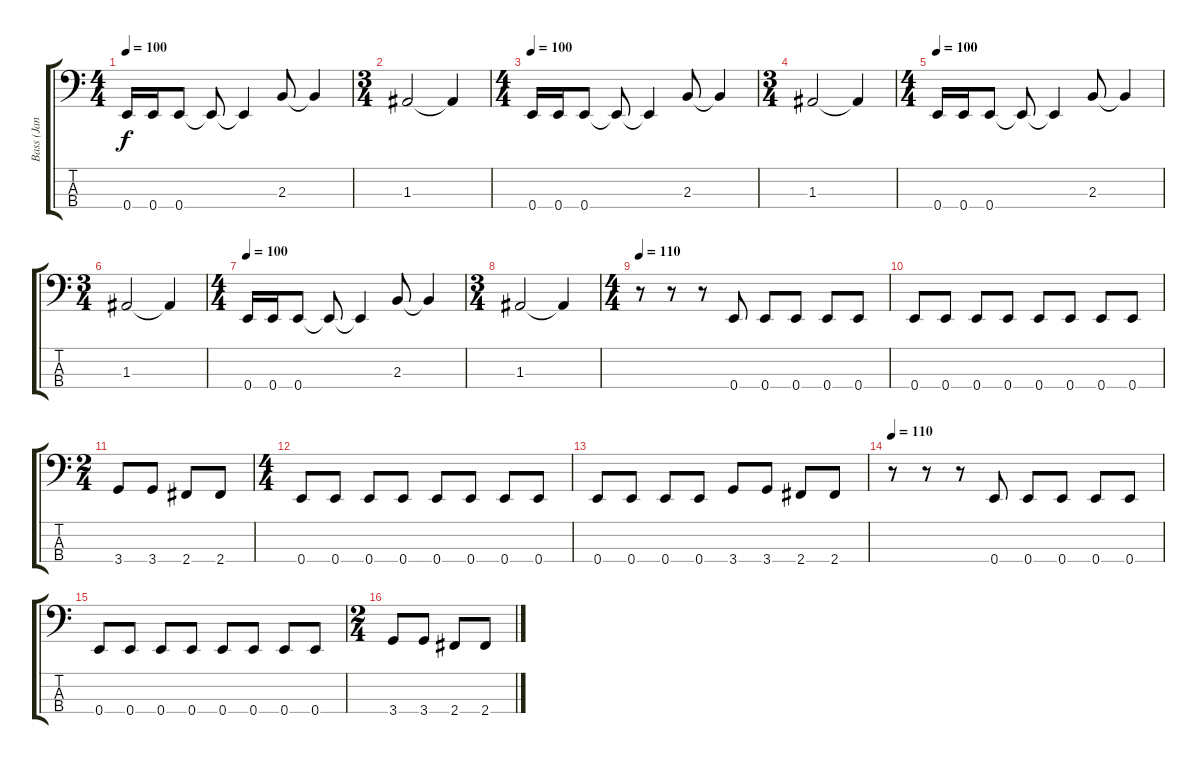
\track ("Bass (Jan Kazda)" "Bass (Jan ") {instrument electricbassfinger}
\staff {score tabs}
\tuning (G2 D2 A1 E1) {hide}
\ts (4 4)
\tempo 100
\clef f4
\ks c
0.4.16{dy f} 0.4.16 0.4.8 0.4{t}.8 0.4{t}.4 2.3.8 2.3{t}.4 |
\ts (3 4)
1.3.2 1.3{t}.4 |
\ts (4 4)
\tempo 100
0.4.16 0.4.16 0.4.8 0.4{t}.8 0.4{t}.4 2.3.8 2.3{t}.4 |
\ts (3 4)
1.3.2 1.3{t}.4 |
\ts (4 4)
\tempo 100
0.4.16 0.4.16 0.4.8 0.4{t}.8 0.4{t}.4 2.3.8 2.3{t}.4 |
\ts (3 4)
1.3.2 1.3{t}.4 |
\ts (4 4)
\tempo 100
0.4.16 0.4.16 0.4.8 0.4{t}.8 0.4{t}.4 2.3.8 2.3{t}.4 |
\ts (3 4)
1.3.2 1.3{t}.4 |
\ts (4 4)
\tempo 110
r.8 r.8 r.8 0.4.8 0.4.8 0.4.8 0.4.8 0.4.8 |
0.4.8 0.4.8 0.4.8 0.4.8 0.4.8 0.4.8 0.4.8 0.4.8 |
\ts (2 4)
3.4.8 3.4.8 2.4.8 2.4.8 |
\ts (4 4)
0.4.8 0.4.8 0.4.8 0.4.8 0.4.8 0.4.8 0.4.8 0.4.8 |
0.4.8 0.4.8 0.4.8 0.4.8 3.4.8 3.4.8 2.4.8 2.4.8 |
\tempo 110
r.8 r.8 r.8 0.4.8 0.4.8 0.4.8 0.4.8 0.4.8 |
0.4.8 0.4.8 0.4.8 0.4.8 0.4.8 0.4.8 0.4.8 0.4.8 |
\ts (2 4)
3.4.8 3.4.8 2.4.8 2.4.8
